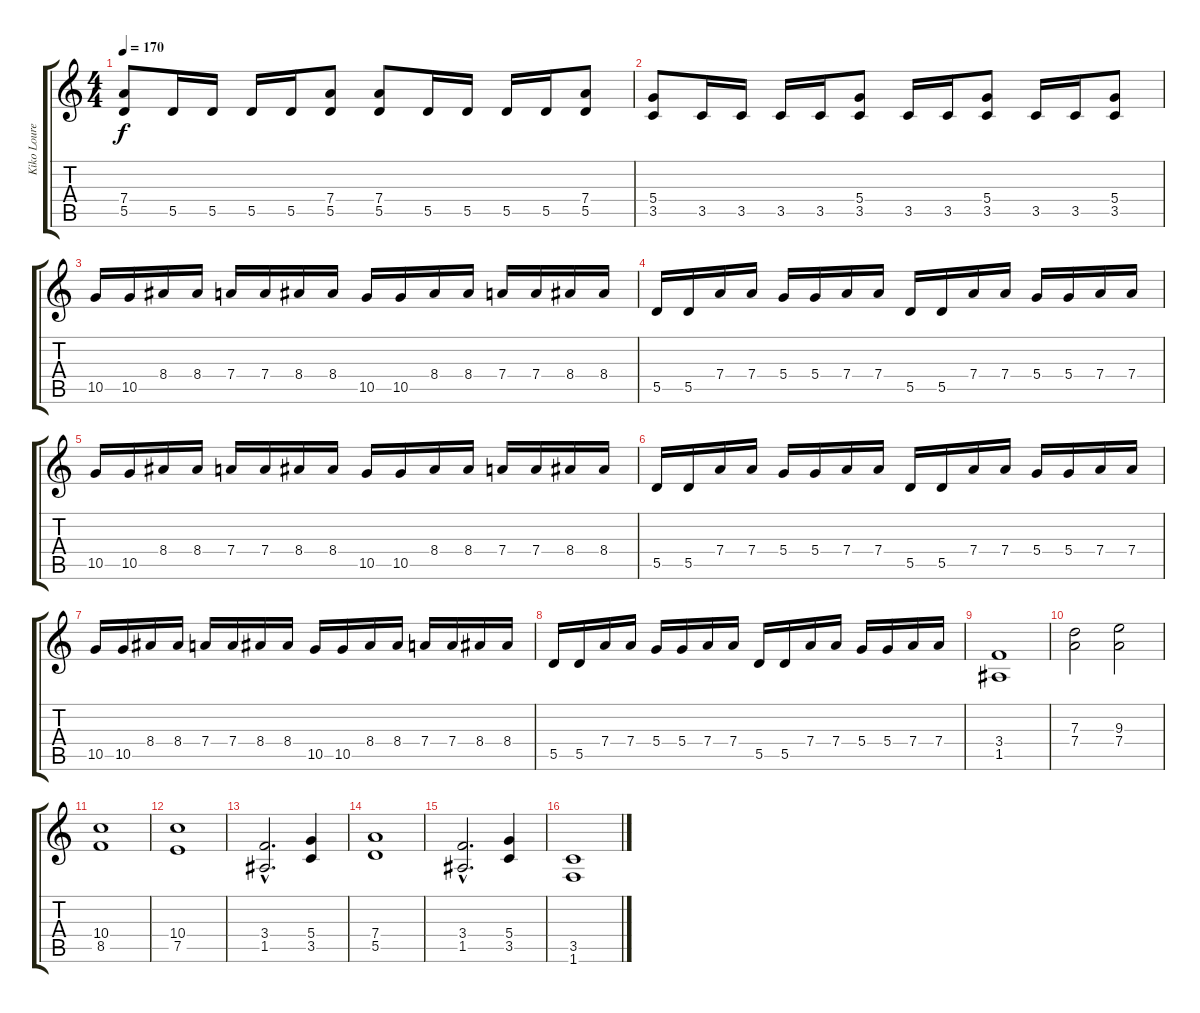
\track ("Kiko Loureiro" "Kiko Loure") {instrument overdrivenguitar}
\staff {score tabs}
\tuning (E4 B3 G3 D3 A2 E2) {hide}
\ts (4 4)
\tempo 170
\clef g2
\ks c
(7.4 5.5).8{dy f} 5.5.16 5.5.16 5.5.16 5.5.16 (7.4 5.5).8 (7.4 5.5).8 5.5.16 5.5.16 5.5.16 5.5.16 (7.4 5.5).8 |
(5.4 3.5).8 3.5.16 3.5.16 3.5.16 3.5.16 (5.4 3.5).8 3.5.16 3.5.16 (5.4 3.5).8 3.5.16 3.5.16 (5.4 3.5).8 |
10.5.16 10.5.16 8.4.16 8.4.16 7.4.16 7.4.16 8.4.16 8.4.16 10.5.16 10.5.16 8.4.16 8.4.16 7.4.16 7.4.16 8.4.16 8.4.16 |
5.5.16 5.5.16 7.4.16 7.4.16 5.4.16 5.4.16 7.4.16 7.4.16 5.5.16 5.5.16 7.4.16 7.4.16 5.4.16 5.4.16 7.4.16 7.4.16 |
10.5.16 10.5.16 8.4.16 8.4.16 7.4.16 7.4.16 8.4.16 8.4.16 10.5.16 10.5.16 8.4.16 8.4.16 7.4.16 7.4.16 8.4.16 8.4.16 |
5.5.16 5.5.16 7.4.16 7.4.16 5.4.16 5.4.16 7.4.16 7.4.16 5.5.16 5.5.16 7.4.16 7.4.16 5.4.16 5.4.16 7.4.16 7.4.16 |
10.5.16 10.5.16 8.4.16 8.4.16 7.4.16 7.4.16 8.4.16 8.4.16 10.5.16 10.5.16 8.4.16 8.4.16 7.4.16 7.4.16 8.4.16 8.4.16 |
5.5.16 5.5.16 7.4.16 7.4.16 5.4.16 5.4.16 7.4.16 7.4.16 5.5.16 5.5.16 7.4.16 7.4.16 5.4.16 5.4.16 7.4.16 7.4.16 |
(3.4 1.5).1 |
(7.3 7.4).2 (9.3 7.4).2 |
(10.4 8.5).1 |
(10.4 7.5).1 |
(3.4{hac} 1.5{hac}).2{d} (5.4 3.5).4 |
(7.4 5.5).1 |
(3.4{hac} 1.5{hac}).2{d} (5.4 3.5).4 |
(3.5 1.6).1
